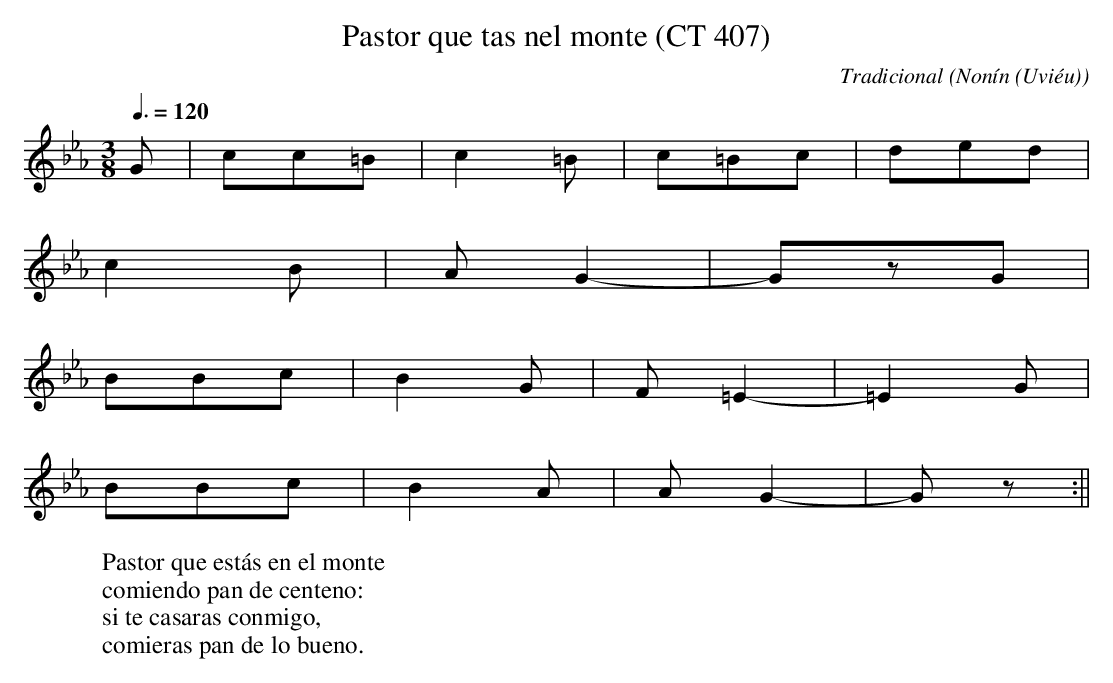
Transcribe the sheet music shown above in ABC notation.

X:1
T:Pastor que tas nel monte (CT 407)
C:Tradicional
O:Nonín (Uviéu)
M:3/8
L:1/8
Q:3/8=120
K:Cm
G|cc=B|c2 =B|c=Bc|ded|
c2 B|A G2-|GzG|
BBc|B2G|F =E2-|=E2 G|
BBc|B2 A|A G2-|G z :||
W:Pastor que estás en el monte
W:comiendo pan de centeno:
W:si te casaras conmigo,
W:comieras pan de lo bueno.
W:
